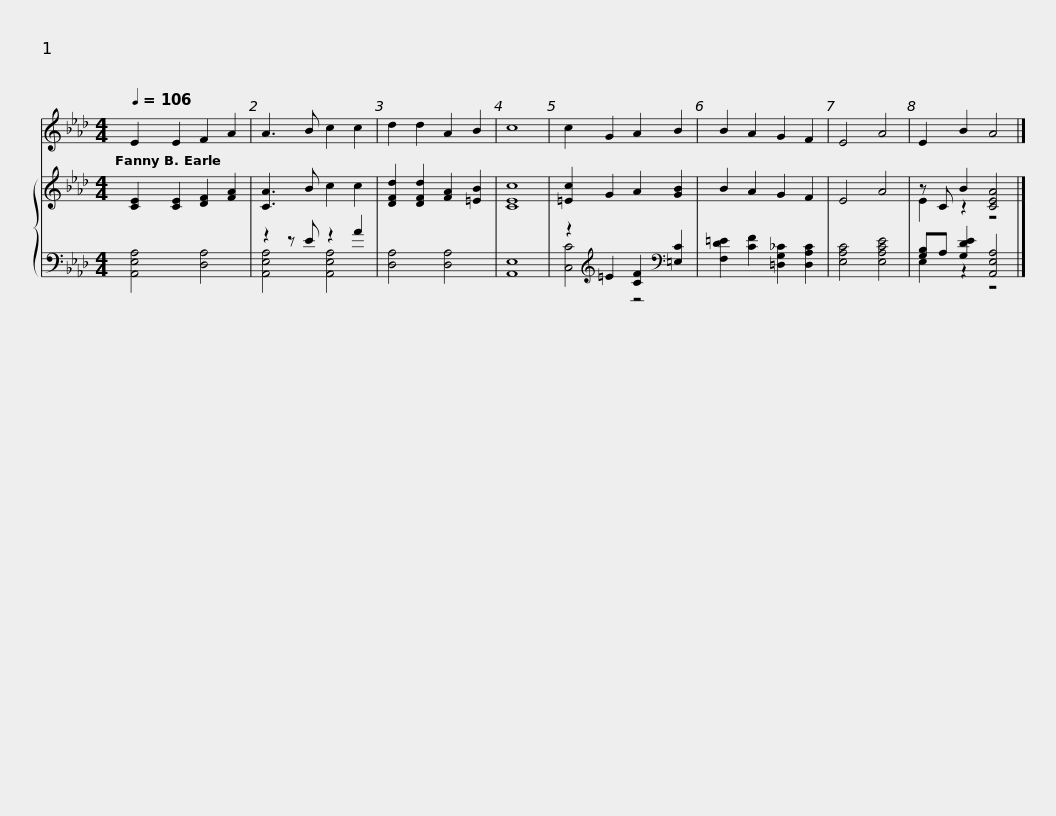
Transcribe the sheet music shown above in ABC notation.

X:1
%%score 1 { ( 2 5 ) | ( 3 4 ) }
L:1/8
Q:1/4=106
M:4/4
I:linebreak $
K:Ab
V:1 treble
V:2 treble
V:5 treble
V:3 bass
V:4 bass
V:1
 E2 E2 F2 A2 | A3 B c2 c2 | d2 d2 A2 B2 | c8 | c2 G2 A2 B2 | %5
 B2 A2 G2 F2 |$ E4 A4 | E2 B2 A4 |] %8
V:2
 [CE]2 [CE]2 [DF]2 [FA]2 | [CA]3 B c2 c2 | [DFd]2 [DFd]2 [FA]2 [=EB]2 | [CEc]8 | [=Ec]2 G2 A2 [GB]2 | %5
 B2 A2 G2 F2 |$ E4 A4 | z C B2 [CEA]4 |] %8
V:3
 [A,,E,A,]4 [D,A,]4 | z2 z E z2 A2 | [D,A,]4 [D,A,]4 | [A,,E,]8 | z2[K:treble] =E2 [CF]2[K:bass] [=E,C]2 | %5
 [F,D=E]2 [CF]2 [=D,G,_C]2 [D,A,C]2 |$ [E,A,C]4 [E,A,CE]4 | [G,B,]A, [G,DE]2 [A,,E,A,]4 |] %8
V:4
 x8 | [A,,E,A,]4 [A,,E,A,]4 | x8 | x8 | [C,C]4[K:treble] z4[K:bass] | %5
 x8 |$ x8 | E,2 z2 z4 |] %8
V:5
 x8 | x8 | x8 | x8 | x8 | %5
 x8 |$ x8 | E2 z2 z4 |] %8
